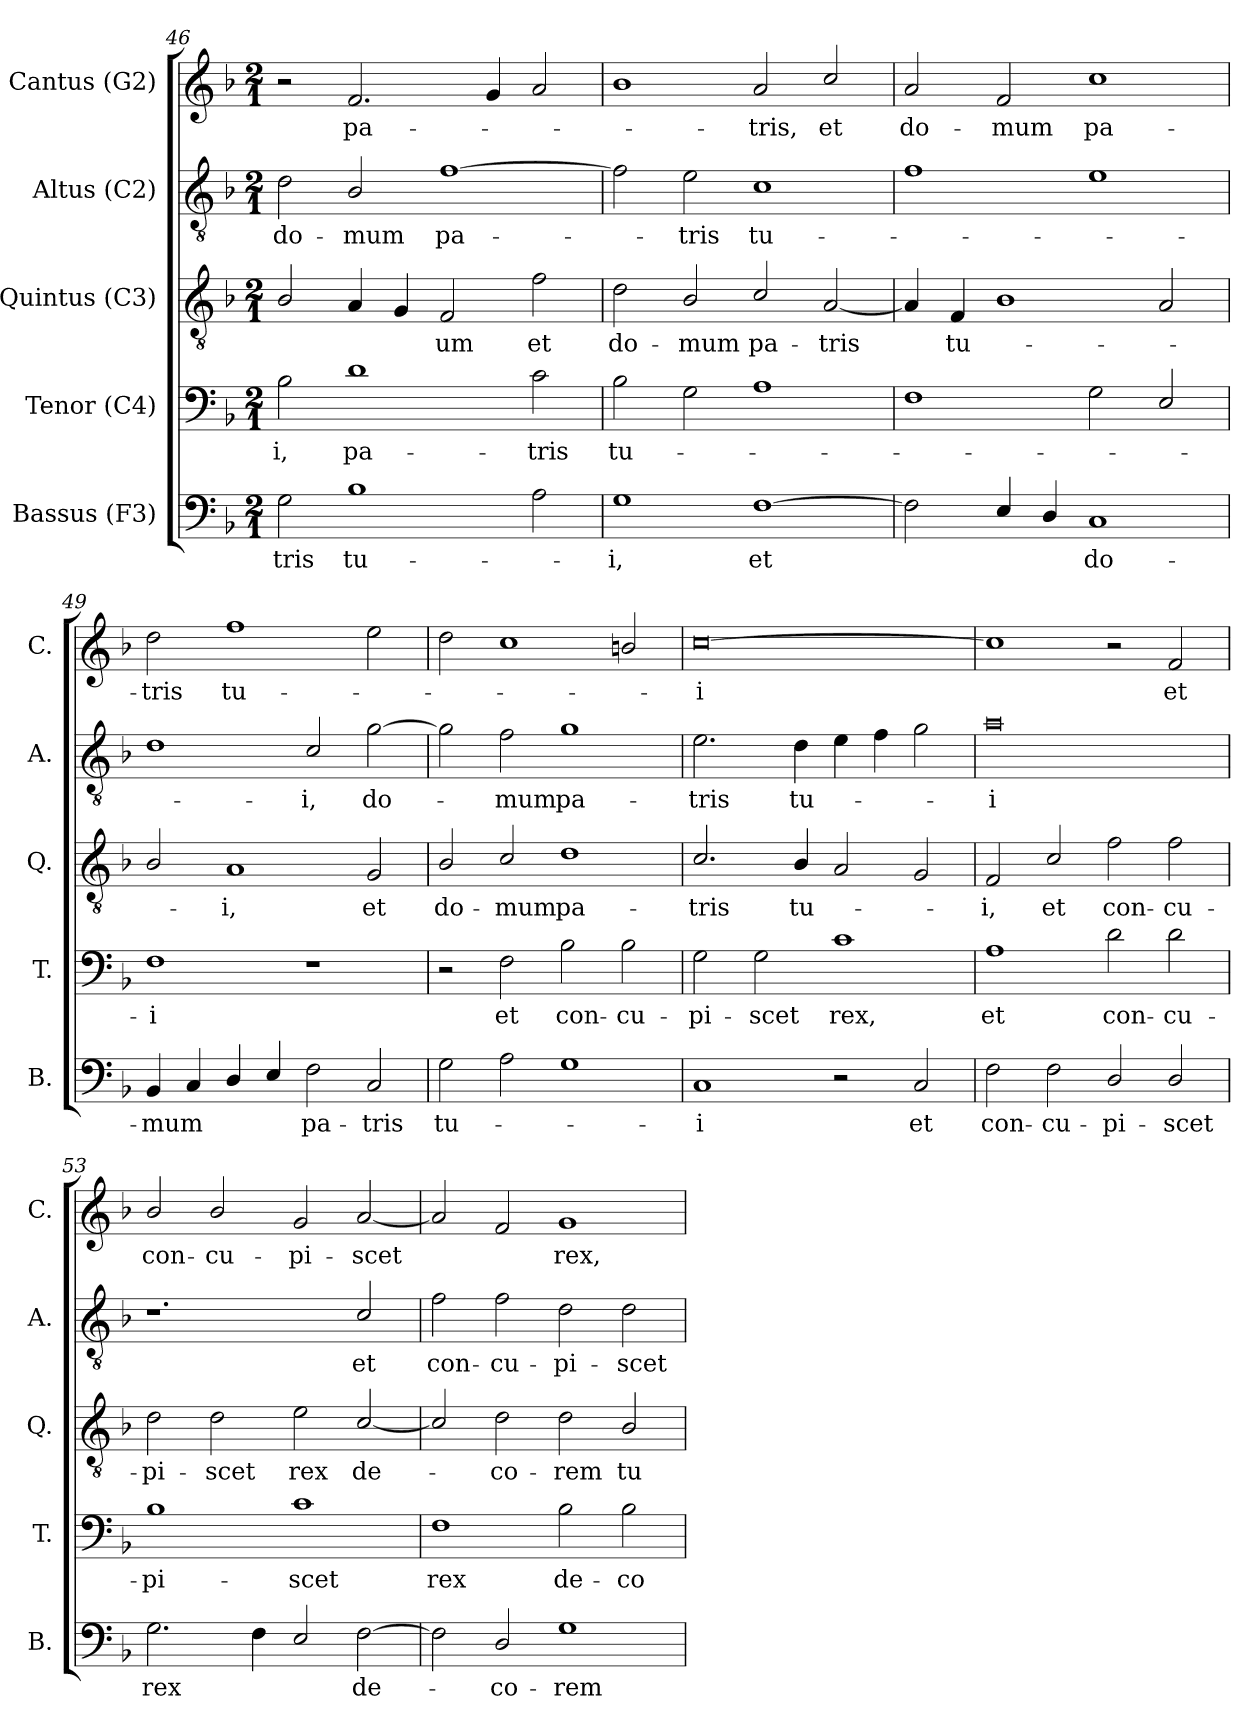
**kern	**text	**kern	**text	**kern	**text	**kern	**text	**kern	**text
*part5	*part5	*part4	*part4	*part3	*part3	*part2	*part2	*part1	*part1
*staff5	*staff5	*staff4	*staff4	*staff3	*staff3	*staff2	*staff2	*staff1	*staff1
*I"Bassus (F3)	*	*I"Tenor (C4)	*	*I"Quintus (C3)	*	*I"Altus (C2)	*	*I"Cantus (G2)	*
*I'B.	*	*I'T.	*	*I'Q.	*	*I'A.	*	*I'C.	*
*clefF4	*	*clefF4	*	*clefGv2	*	*clefGv2	*	*clefG2	*
*	*	*ITrd7c12	*	*ITrd7c12	*	*ITrd7c12	*	*	*
*k[b-]	*	*k[b-]	*	*k[b-]	*	*k[b-]	*	*k[b-]	*
*F:	*	*F:	*	*F:	*	*F:	*	*F:	*
*M2/1	*	*M2/1	*	*M2/1	*	*M2/1	*	*M2/1	*
=46	=46	=46	=46	=46	=46	=46	=46	=46	=46
!	!LO:LY:b	!	!LO:LY:b	!	!	!	!LO:LY:b	!	!
2G\	-tris	2BB-\	-i,	2BB-/	.	2D\	do-	2r	.
!	!LO:LY:b	!	!LO:LY:b	!	!	!	!LO:LY:b	!	!LO:LY:b
1B-	tu-	1D	pa-	4AA/	.	2BB-/	-mum	2.f/	pa-
.	.	.	.	4GG/	.	.	.	.	.
!	!	!	!	!	!LO:LY:b	!	!LO:LY:b	!	!
.	.	.	.	2FF/	-um	[1F	pa-	.	.
.	.	.	.	.	.	.	.	4g/	.
!	!	!	!LO:LY:b	!	!LO:LY:b	!	!	!	!
2A\	.	2C\	-tris	2F\	et	.	.	2a/	.
=47	=47	=47	=47	=47	=47	=47	=47	=47	=47
!	!LO:LY:b	!	!LO:LY:b	!	!LO:LY:b	!	!	!	!
1G	-i,	2BB-\	tu-	2D\	do-	2F\]	.	1b-	.
!	!	!	!	!	!LO:LY:b	!	!LO:LY:b	!	!
.	.	2GG\	.	2BB-/	-mum	2E\	-tris	.	.
!	!LO:LY:b	!	!	!	!LO:LY:b	!	!LO:LY:b	!	!LO:LY:b
[1F	et	1AA	.	2C/	pa-	1C	tu-	2a/	-tris,
!	!	!	!	!	!LO:LY:b	!	!	!	!LO:LY:b
.	.	.	.	[2AA/	-tris	.	.	2cc/	et
=48	=48	=48	=48	=48	=48	=48	=48	=48	=48
!	!	!	!	!	!	!	!	!	!LO:LY:b
2F\]	.	1FF	.	4AA/]	.	1F	.	2a/	do-
!	!	!	!	!	!LO:LY:b	!	!	!	!
.	.	.	.	4FF/	tu-	.	.	.	.
!	!	!	!	!	!	!	!	!	!LO:LY:b
4E/	.	.	.	1BB-	.	.	.	2f/	-mum
4D/	.	.	.	.	.	.	.	.	.
!	!LO:LY:b	!	!	!	!	!	!	!	!LO:LY:b
1C	do-	2GG\	.	.	.	1E	.	1cc	pa-
.	.	2EE/	.	2AA/	.	.	.	.	.
=49	=49	=49	=49	=49	=49	=49	=49	=49	=49
!	!LO:LY:b	!	!LO:LY:b	!	!	!	!	!	!LO:LY:b
4BB-/	-mum	1FF	-i	2BB-/	.	1D	.	2dd\	-tris
4C/	.	.	.	.	.	.	.	.	.
!	!	!	!	!	!LO:LY:b	!	!	!	!LO:LY:b
4D/	.	.	.	1AA	-i,	.	.	1ff	tu-
4E/	.	.	.	.	.	.	.	.	.
!	!LO:LY:b	!	!	!	!	!	!LO:LY:b	!	!
2F\	pa-	1r	.	.	.	2C/	-i,	.	.
!	!LO:LY:b	!	!	!	!LO:LY:b	!	!LO:LY:b	!	!
2C/	-tris	.	.	2GG/	et	[2G\	do-	2ee\	.
=50	=50	=50	=50	=50	=50	=50	=50	=50	=50
!	!LO:LY:b	!	!	!	!LO:LY:b	!	!	!	!
2G\	tu-	2r	.	2BB-/	do-	2G\]	.	2dd\	.
!	!	!	!LO:LY:b	!	!LO:LY:b	!	!LO:LY:b	!	!
2A\	.	2FF\	et	2C/	-mum	2F\	-mum	1cc	.
!	!	!	!LO:LY:b	!	!LO:LY:b	!	!LO:LY:b	!	!
1G	.	2BB-\	con-	1D	pa-	1G	pa-	.	.
!	!	!	!LO:LY:b	!	!	!	!	!	!
.	.	2BB-\	-cu-	.	.	.	.	2bn/	.
=51	=51	=51	=51	=51	=51	=51	=51	=51	=51
!	!LO:LY:b	!	!LO:LY:b	!	!LO:LY:b	!	!LO:LY:b	!	!LO:LY:b
1C	-i	2GG\	-pi-	2.C/	-tris	2.E\	-tris	[0cc	-i
!	!	!	!LO:LY:b	!	!	!	!	!	!
.	.	2GG\	-scet	.	.	.	.	.	.
!	!	!	!	!	!LO:LY:b	!	!LO:LY:b	!	!
.	.	.	.	4BB-/	tu-	4D\	tu-	.	.
!	!	!	!LO:LY:b	!	!	!	!	!	!
2r	.	1C	rex,	2AA/	.	4E\	.	.	.
.	.	.	.	.	.	4F\	.	.	.
!	!LO:LY:b	!	!	!	!	!	!	!	!
2C/	et	.	.	2GG/	.	2G\	.	.	.
=52	=52	=52	=52	=52	=52	=52	=52	=52	=52
!	!LO:LY:b	!	!LO:LY:b	!	!LO:LY:b	!	!LO:LY:b	!	!
2F\	con-	1AA	et	2FF/	-i,	0A	-i	1cc]	.
!	!LO:LY:b	!	!	!	!LO:LY:b	!	!	!	!
2F\	-cu-	.	.	2C/	et	.	.	.	.
!	!LO:LY:b	!	!LO:LY:b	!	!LO:LY:b	!	!	!	!
2D/	-pi-	2D\	con-	2F\	con-	.	.	2r	.
!	!LO:LY:b	!	!LO:LY:b	!	!LO:LY:b	!	!	!	!LO:LY:b
2D/	-scet	2D\	-cu-	2F\	-cu-	.	.	2f/	et
=53	=53	=53	=53	=53	=53	=53	=53	=53	=53
!	!LO:LY:b	!	!LO:LY:b	!	!LO:LY:b	!	!	!	!LO:LY:b
2.G\	rex	1BB-	-pi-	2D\	-pi-	1.r	.	2b-/	con-
!	!	!	!	!	!LO:LY:b	!	!	!	!LO:LY:b
.	.	.	.	2D\	-scet	.	.	2b-/	-cu-
4F\	.	.	.	.	.	.	.	.	.
!	!	!	!LO:LY:b	!	!LO:LY:b	!	!	!	!LO:LY:b
2E/	.	1C	-scet	2E\	rex	.	.	2g/	-pi-
!	!LO:LY:b	!	!	!	!LO:LY:b	!	!LO:LY:b	!	!LO:LY:b
[2F\	de-	.	.	[2C/	de-	2C/	et	[2a/	-scet
=54	=54	=54	=54	=54	=54	=54	=54	=54	=54
!	!	!	!LO:LY:b	!	!	!	!LO:LY:b	!	!
2F\]	.	1FF	rex	2C/]	.	2F\	con-	2a/]	.
!	!LO:LY:b	!	!	!	!LO:LY:b	!	!LO:LY:b	!	!
2D/	-co-	.	.	2D\	-co-	2F\	-cu-	2f/	.
!	!LO:LY:b	!	!LO:LY:b	!	!LO:LY:b	!	!LO:LY:b	!	!LO:LY:b
1G	-rem	2BB-\	de-	2D\	-rem	2D\	-pi-	1g	rex,
!	!	!	!LO:LY:b	!	!LO:LY:b	!	!LO:LY:b	!	!
.	.	2BB-\	-co-	2BB-/	tu-	2D\	-scet	.	.
=	=	=	=	=	=	=	=	=	=
*-	*-	*-	*-	*-	*-	*-	*-	*-	*-
